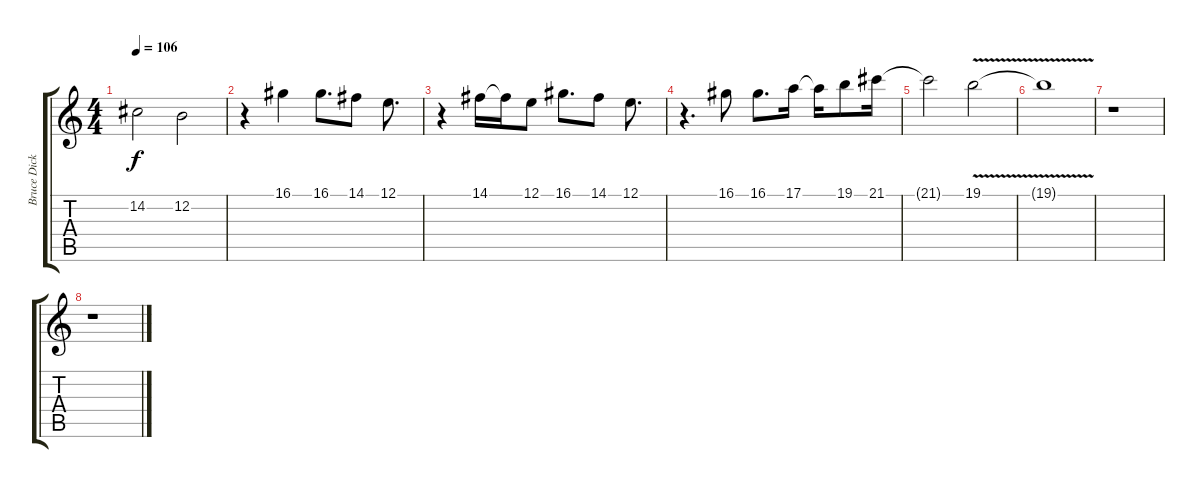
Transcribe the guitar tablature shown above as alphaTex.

\track ("Bruce Dickinson" "Bruce Dick") {instrument lead2sawtooth}
\staff {score tabs}
\tuning (E4 B3 G3 D3 A2 E2) {hide}
\ts (4 4)
\tempo 106
\clef g2
\ks c
14.2{t}.2{dy f} 12.2.2 |
r.4 16.1.4 16.1.8{d} 14.1.8 12.1.8{d} |
r.4 14.1.16 14.1{t}.16 12.1.8 16.1.8{d} 14.1.8 12.1.8{d} |
r.4{d} 16.1.8 16.1.8{d} 17.1.16 17.1{t}.16 19.1.8 21.1.16 |
21.1{t}.2 19.1{v}.2 |
19.1{t}.1 |
r.1 |
r.1
